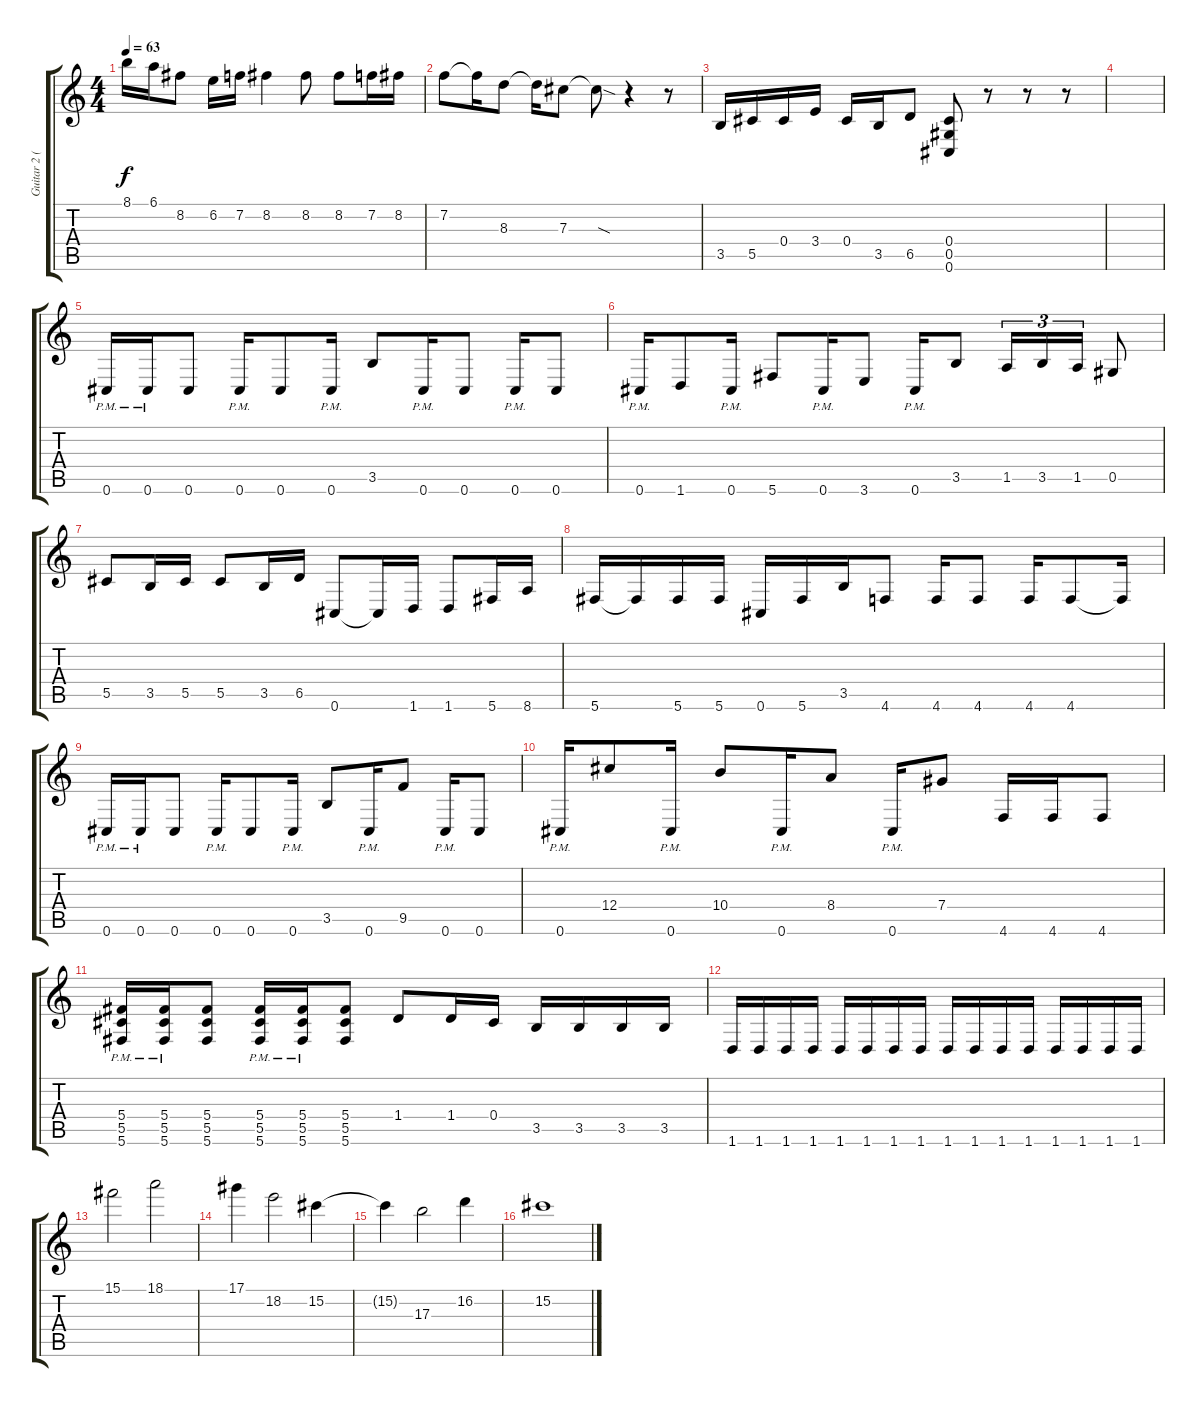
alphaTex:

\track ("Guitar 2 (Drop C#)" "Guitar 2 (") {instrument distortionguitar}
\staff {score tabs}
\tuning (Eb4 Bb3 Gb3 Db3 Ab2 Db2) {hide}
\ts (4 4)
\tempo 63
\clef g2
\ks c
8.1.16{dy f} 6.1.16 8.2.8 6.2.16 7.2.16 8.2.4 8.2.8 8.2.8 7.2.16 8.2.16 |
7.2.8 7.2{t}.16 8.3.8 8.3{t}.16 7.3.8 7.3{sod t}.8 r.4 r.8 |
3.5.16 5.5.16 0.4.16 3.4.16 0.4.16 3.5.16 6.5.8 (0.4 0.5 0.6).8 r.8 r.8 r.8 |
|
0.6{pm}.16 0.6{pm}.16 0.6.8 0.6{pm}.16 0.6.8 0.6{pm}.16 3.5.8 0.6{pm}.16 0.6.8 0.6{pm}.16 0.6.8 |
0.6{pm}.16 1.6.8 0.6{pm}.16 5.6.8 0.6{pm}.16 3.6.8 0.6{pm}.16 3.5.8 1.5.16{tu (3 2)} 3.5.16{tu (3 2)} 1.5.16{tu (3 2)} 0.5.8 |
5.5.8 3.5.16 5.5.16 5.5.8 3.5.16 6.5.16 0.6.8 0.6{t}.16 1.6.16 1.6.8 5.6.16 8.6.16 |
5.6.16 5.6{t}.16 5.6.16 5.6.16 0.6.16 5.6.16 3.5.16 4.6.8 4.6.16 4.6.8 4.6.16 4.6.8 4.6{t}.16 |
0.6{pm}.16 0.6{pm}.16 0.6.8 0.6{pm}.16 0.6.8 0.6{pm}.16 3.5.8 0.6{pm}.16 9.5.8 0.6{pm}.16 0.6.8 |
0.6{pm}.16 12.4.8 0.6{pm}.16 10.4.8 0.6{pm}.16 8.4.8 0.6{pm}.16 7.4.8 4.6.16 4.6.16 4.6.8 |
(5.4{pm} 5.5{pm} 5.6{pm}).16 (5.4{pm} 5.5{pm} 5.6{pm}).16 (5.4 5.5 5.6).8 (5.4{pm} 5.5{pm} 5.6{pm}).16 (5.4{pm} 5.5{pm} 5.6{pm}).16 (5.4 5.5 5.6).8 1.4.8 1.4.16 0.4.16 3.5.16 3.5.16 3.5.16 3.5.16 |
1.6.16 1.6.16 1.6.16 1.6.16 1.6.16 1.6.16 1.6.16 1.6.16 1.6.16 1.6.16 1.6.16 1.6.16 1.6.16 1.6.16 1.6.16 1.6.16 |
15.1.2{volume 7 instrument electricguitarclean} 18.1.2 |
17.1.4 18.2.2 15.2.4 |
15.2{t}.4 17.3.2 16.2.4 |
15.2.1
